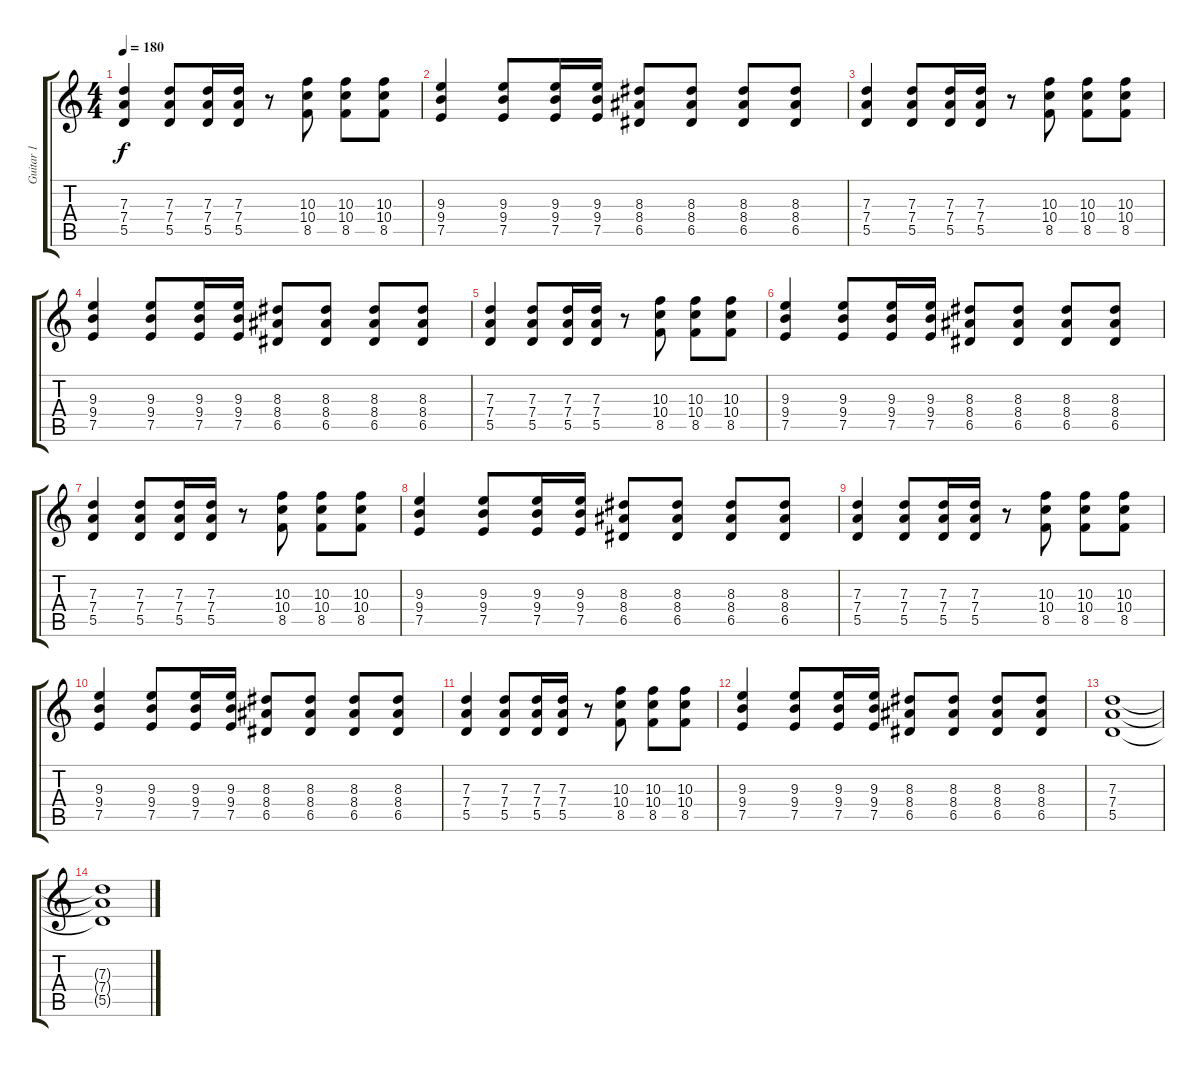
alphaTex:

\track ("Guitar 1" "Guitar 1") {instrument overdrivenguitar}
\staff {score tabs}
\tuning (E4 B3 G3 D3 A2 E2) {hide}
\ts (4 4)
\tempo 180
\clef g2
\ks c
(7.3 7.4 5.5).4{dy f} (7.3 7.4 5.5).8 (7.3 7.4 5.5).16 (7.3 7.4 5.5).16 r.8 (10.3 10.4 8.5).8 (10.3 10.4 8.5).8 (10.3 10.4 8.5).8 |
(9.3 9.4 7.5).4 (9.3 9.4 7.5).8 (9.3 9.4 7.5).16 (9.3 9.4 7.5).16 (8.3 8.4 6.5).8 (8.3 8.4 6.5).8 (8.3 8.4 6.5).8 (8.3 8.4 6.5).8 |
(7.3 7.4 5.5).4 (7.3 7.4 5.5).8 (7.3 7.4 5.5).16 (7.3 7.4 5.5).16 r.8 (10.3 10.4 8.5).8 (10.3 10.4 8.5).8 (10.3 10.4 8.5).8 |
(9.3 9.4 7.5).4 (9.3 9.4 7.5).8 (9.3 9.4 7.5).16 (9.3 9.4 7.5).16 (8.3 8.4 6.5).8 (8.3 8.4 6.5).8 (8.3 8.4 6.5).8 (8.3 8.4 6.5).8 |
(7.3 7.4 5.5).4 (7.3 7.4 5.5).8 (7.3 7.4 5.5).16 (7.3 7.4 5.5).16 r.8 (10.3 10.4 8.5).8 (10.3 10.4 8.5).8 (10.3 10.4 8.5).8 |
(9.3 9.4 7.5).4 (9.3 9.4 7.5).8 (9.3 9.4 7.5).16 (9.3 9.4 7.5).16 (8.3 8.4 6.5).8 (8.3 8.4 6.5).8 (8.3 8.4 6.5).8 (8.3 8.4 6.5).8 |
(7.3 7.4 5.5).4 (7.3 7.4 5.5).8 (7.3 7.4 5.5).16 (7.3 7.4 5.5).16 r.8 (10.3 10.4 8.5).8 (10.3 10.4 8.5).8 (10.3 10.4 8.5).8 |
(9.3 9.4 7.5).4 (9.3 9.4 7.5).8 (9.3 9.4 7.5).16 (9.3 9.4 7.5).16 (8.3 8.4 6.5).8 (8.3 8.4 6.5).8 (8.3 8.4 6.5).8 (8.3 8.4 6.5).8 |
(7.3 7.4 5.5).4 (7.3 7.4 5.5).8 (7.3 7.4 5.5).16 (7.3 7.4 5.5).16 r.8 (10.3 10.4 8.5).8 (10.3 10.4 8.5).8 (10.3 10.4 8.5).8 |
(9.3 9.4 7.5).4 (9.3 9.4 7.5).8 (9.3 9.4 7.5).16 (9.3 9.4 7.5).16 (8.3 8.4 6.5).8 (8.3 8.4 6.5).8 (8.3 8.4 6.5).8 (8.3 8.4 6.5).8 |
(7.3 7.4 5.5).4 (7.3 7.4 5.5).8 (7.3 7.4 5.5).16 (7.3 7.4 5.5).16 r.8 (10.3 10.4 8.5).8 (10.3 10.4 8.5).8 (10.3 10.4 8.5).8 |
(9.3 9.4 7.5).4 (9.3 9.4 7.5).8 (9.3 9.4 7.5).16 (9.3 9.4 7.5).16 (8.3 8.4 6.5).8 (8.3 8.4 6.5).8 (8.3 8.4 6.5).8 (8.3 8.4 6.5).8 |
(7.3 7.4 5.5).1 |
(7.3{t} 7.4{t} 5.5{t}).1
